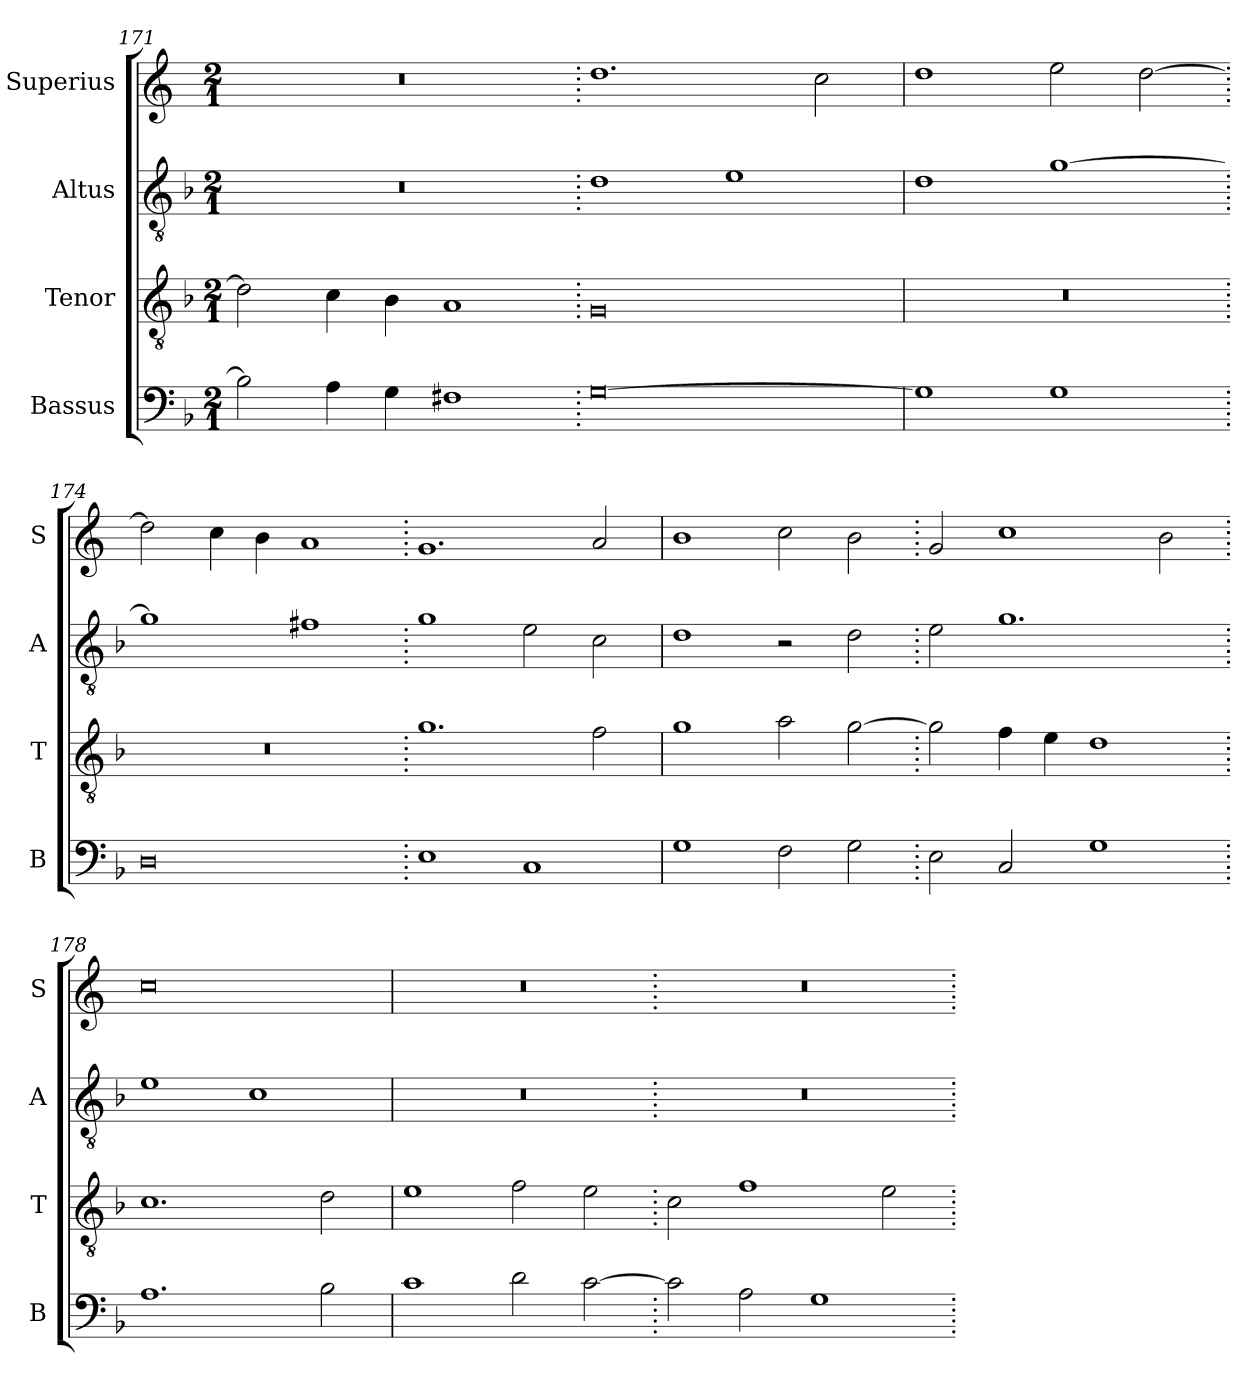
**kern	**kern	**kern	**kern
*part4	*part3	*part2	*part1
*staff4	*staff3	*staff2	*staff1
*I"Bassus	*I"Tenor	*I"Altus	*I"Superius
*I'B	*I'T	*I'A	*I'S
*clefF4	*clefGv2	*clefGv2	*clefG2
*k[b-]	*k[b-]	*k[b-]	*k[]
*M2/1	*M2/1	*M2/1	*M2/1
=171	=171	=171	=171
2B-\]	2d\]	0r	0r
4A\	4c\	.	.
4G\	4B-\	.	.
1F#X	1A	.	.
=172.	=172.	=172.	=172.
[0G	0G	1d	1.dd
.	.	1e	.
.	.	.	2cc\
=173	=173	=173	=173
1G]	0r	1d	1dd
1G	.	[1g	2ee\
.	.	.	[2dd\
=174.	=174.	=174.	=174.
0D	0r	1g]	2dd\]
.	.	.	4cc\
.	.	.	4b\
.	.	1f#X	1a
=175.	=175.	=175.	=175.
1E	1.g	1g	1.g
1C	.	2e\	.
.	2f\	2c\	2a/
=176	=176	=176	=176
1G	1g	1d	1b
2F\	2a\	2r	2cc\
2G\	[2g\	2d\	2b\
=177.	=177.	=177.	=177.
2E\	2g\]	2e\	2g/
2C/	4f\	1.g	1cc
.	4e\	.	.
1G	1d	.	.
.	.	.	2b\
=178.	=178.	=178.	=178.
1.A	1.c	1e	0cc
.	.	1c	.
2B-\	2d\	.	.
=179	=179	=179	=179
1c	1e	0r	0r
2d\	2f\	.	.
[2c\	2e\	.	.
=180.	=180.	=180.	=180.
2c\]	2c\	0r	0r
2A\	1f	.	.
1G	.	.	.
.	2e\	.	.
=.	=.	=.	=.
*-	*-	*-	*-
